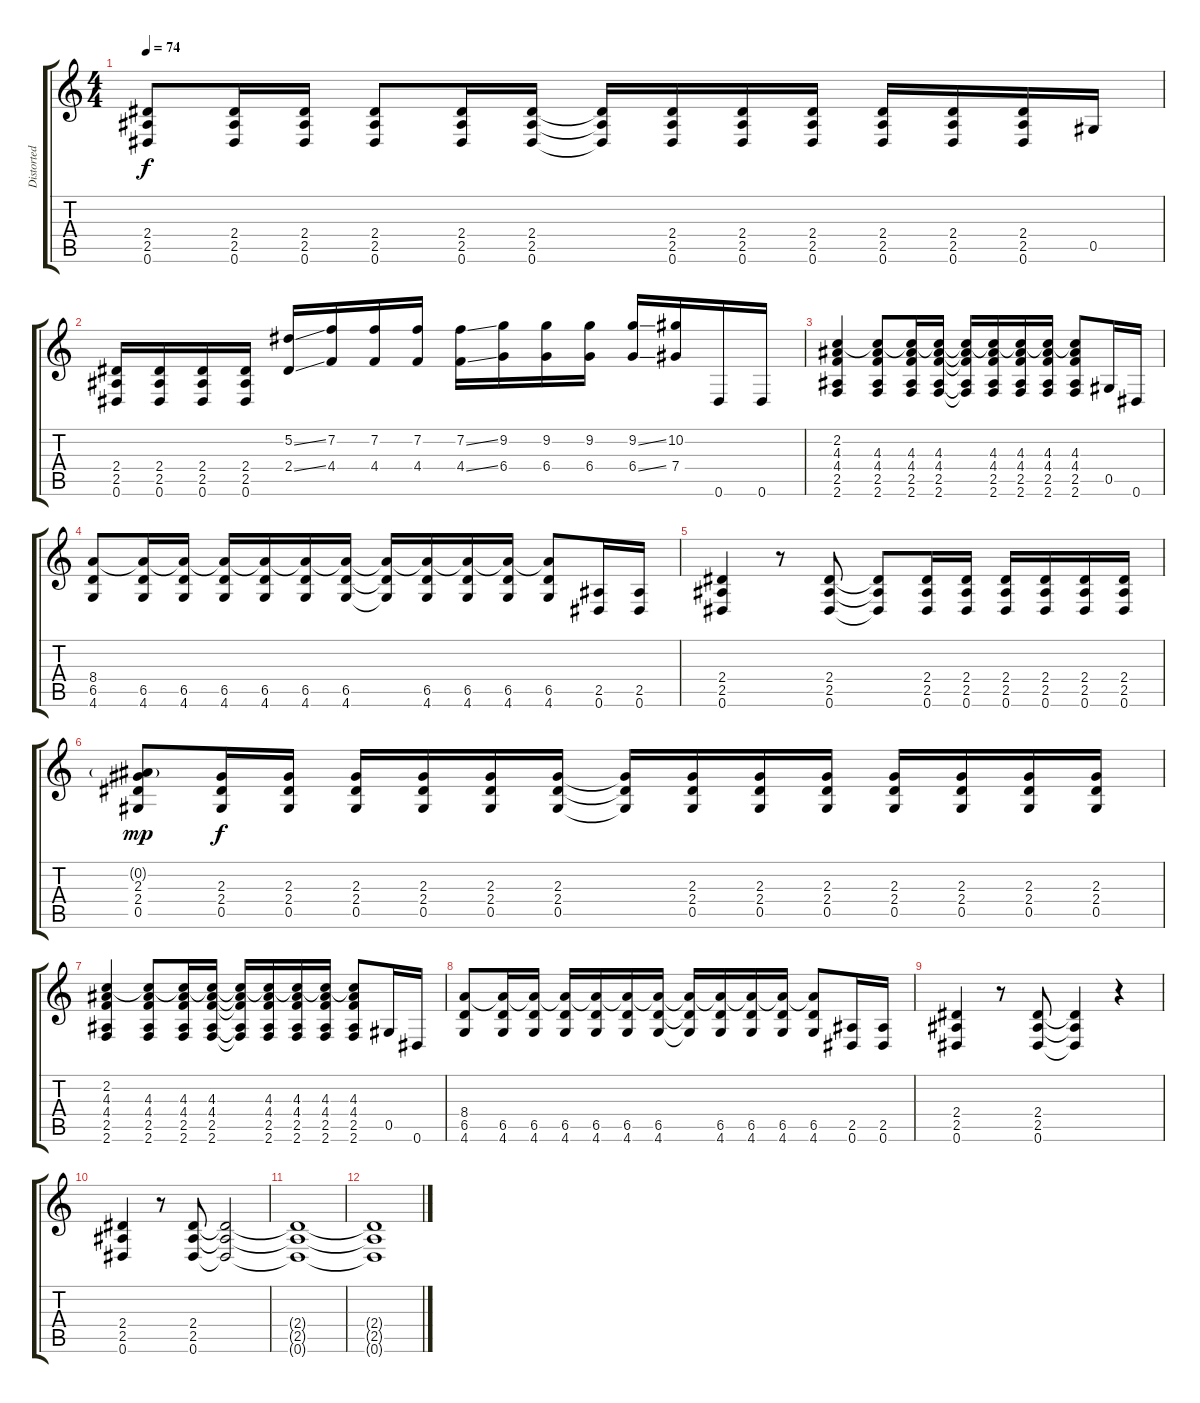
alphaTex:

\track ("Distorted 2" "Distorted ") {instrument distortionguitar}
\staff {score tabs}
\tuning (Eb4 Bb3 Gb3 Db3 Ab2 Eb2) {hide}
\ts (4 4)
\tempo 74
\clef g2
\ks c
(2.4 2.5 0.6).8{dy f} (2.4 2.5 0.6).16 (2.4 2.5 0.6).16 (2.4 2.5 0.6).8 (2.4 2.5 0.6).16 (2.4 2.5 0.6).16 (2.4{t} 2.5{t} 0.6{t}).16 (2.4 2.5 0.6).16 (2.4 2.5 0.6).16 (2.4 2.5 0.6).16 (2.4 2.5 0.6).16 (2.4 2.5 0.6).16 (2.4 2.5 0.6).16 0.5.16 |
(2.4 2.5 0.6).16 (2.4 2.5 0.6).16 (2.4 2.5 0.6).16 (2.4 2.5 0.6).16 (5.2{ss} 2.4{ss}).16 (7.2 4.4).16 (7.2 4.4).16 (7.2 4.4).16 (7.2{ss} 4.4{ss}).16 (9.2 6.4).16 (9.2 6.4).16 (9.2 6.4).16 (9.2{ss} 6.4{ss}).16 (10.2 7.4).16 0.6.16 0.6.16 |
(2.2 4.3 4.4 2.5 2.6).4 (2.2{t} 4.3 4.4 2.5 2.6).8 (2.2{t} 4.3 4.4 2.5 2.6).16 (2.2{t} 4.3 4.4 2.5 2.6).16 (2.2{t} 4.3{t} 4.4{t} 2.5{t} 2.6{t}).16 (2.2{t} 4.3 4.4 2.5 2.6).16 (2.2{t} 4.3 4.4 2.5 2.6).16 (2.2{t} 4.3 4.4 2.5 2.6).16 (2.2{t} 4.3 4.4 2.5 2.6).8 0.5.16 0.6.16 |
(8.4 6.5 4.6).8 (8.4{t} 6.5 4.6).16 (8.4{t} 6.5 4.6).16 (8.4{t} 6.5 4.6).16 (8.4{t} 6.5 4.6).16 (8.4{t} 6.5 4.6).16 (8.4{t} 6.5 4.6).16 (8.4{t} 6.5{t} 4.6{t}).16 (8.4{t} 6.5 4.6).16 (8.4{t} 6.5 4.6).16 (8.4{t} 6.5 4.6).16 (8.4{t} 6.5 4.6).8 (2.5 0.6).16 (2.5 0.6).16 |
(2.4 2.5 0.6).4 r.8 (2.4 2.5 0.6).8 (2.4{t} 2.5{t} 0.6{t}).8 (2.4 2.5 0.6).16 (2.4 2.5 0.6).16 (2.4 2.5 0.6).16 (2.4 2.5 0.6).16 (2.4 2.5 0.6).16 (2.4 2.5 0.6).16 |
(0.2{g} 2.3 2.4 0.5).8{dy mp} (2.3 2.4 0.5).16{dy f} (2.3 2.4 0.5).16 (2.3 2.4 0.5).16 (2.3 2.4 0.5).16 (2.3 2.4 0.5).16 (2.3 2.4 0.5).16 (2.3{t} 2.4{t} 0.5{t}).16 (2.3 2.4 0.5).16 (2.3 2.4 0.5).16 (2.3 2.4 0.5).16 (2.3 2.4 0.5).16 (2.3 2.4 0.5).16 (2.3 2.4 0.5).16 (2.3 2.4 0.5).16 |
(2.2 4.3 4.4 2.5 2.6).4 (2.2{t} 4.3 4.4 2.5 2.6).8 (2.2{t} 4.3 4.4 2.5 2.6).16 (2.2{t} 4.3 4.4 2.5 2.6).16 (2.2{t} 4.3{t} 4.4{t} 2.5{t} 2.6{t}).16 (2.2{t} 4.3 4.4 2.5 2.6).16 (2.2{t} 4.3 4.4 2.5 2.6).16 (2.2{t} 4.3 4.4 2.5 2.6).16 (2.2{t} 4.3 4.4 2.5 2.6).8 0.5.16 0.6.16 |
(8.4 6.5 4.6).8 (8.4{t} 6.5 4.6).16 (8.4{t} 6.5 4.6).16 (8.4{t} 6.5 4.6).16 (8.4{t} 6.5 4.6).16 (8.4{t} 6.5 4.6).16 (8.4{t} 6.5 4.6).16 (8.4{t} 6.5{t} 4.6{t}).16 (8.4{t} 6.5 4.6).16 (8.4{t} 6.5 4.6).16 (8.4{t} 6.5 4.6).16 (8.4{t} 6.5 4.6).8 (2.5 0.6).16 (2.5 0.6).16 |
(2.4 2.5 0.6).4 r.8 (2.4 2.5 0.6).8 (2.4{t} 2.5{t} 0.6{t}).4 r.4 |
(2.4 2.5 0.6).4 r.8 (2.4 2.5 0.6).8 (2.4{t} 2.5{t} 0.6{t}).2 |
(2.4{t} 2.5{t} 0.6{t}).1 |
(2.4{t} 2.5{t} 0.6{t}).1{volume 2}
